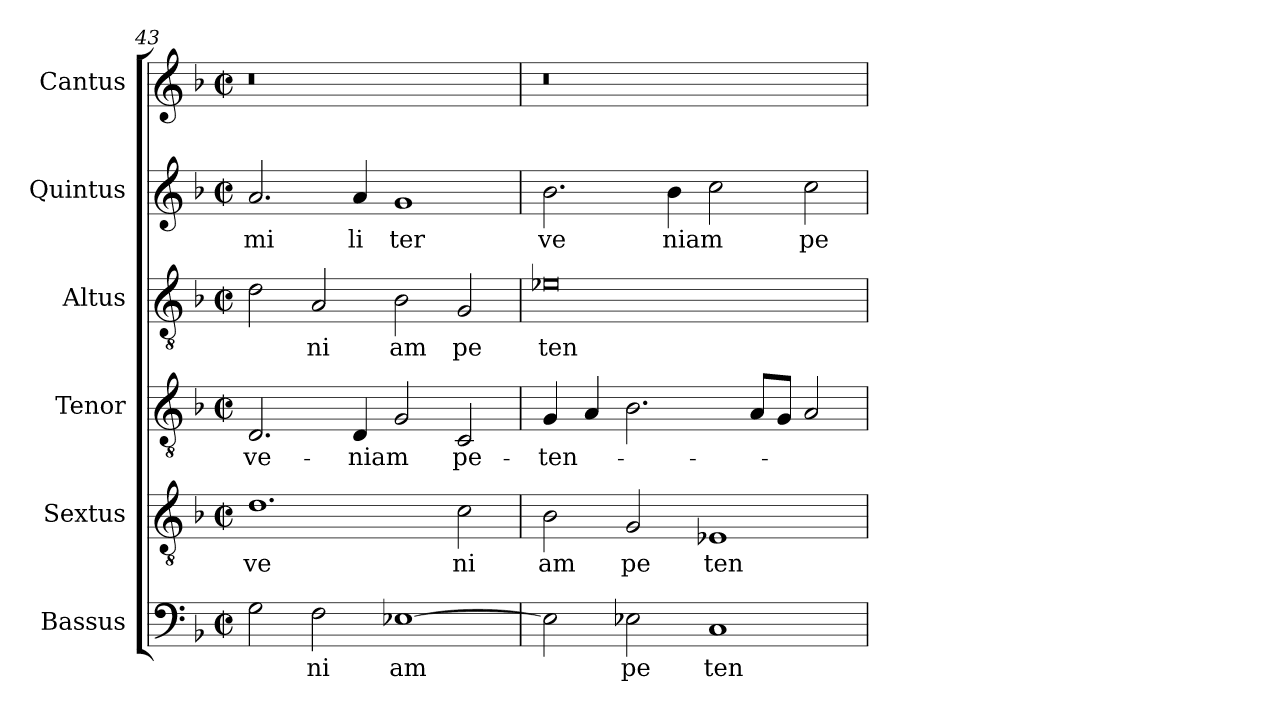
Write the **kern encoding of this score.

**kern	**text	**kern	**text	**kern	**text	**kern	**text	**kern	**text	**kern
*part6	*part6	*part5	*part5	*part4	*part4	*part3	*part3	*part2	*part2	*part1
*staff6	*staff6	*staff5	*staff5	*staff4	*staff4	*staff3	*staff3	*staff2	*staff2	*staff1
*I"Bassus	*	*I"Sextus	*	*I"Tenor	*	*I"Altus	*	*I"Quintus	*	*I"Cantus
!!LO:LB:g=z
*clefF4	*	*clefGv2	*	*clefGv2	*	*clefGv2	*	*clefG2	*	*clefG2
*k[b-]	*	*k[b-]	*	*k[b-]	*	*k[b-]	*	*k[b-]	*	*k[b-]
*F:	*	*F:	*	*F:	*	*F:	*	*F:	*	*F:
*M2/2	*	*M2/2	*	*M2/2	*	*M2/2	*	*M2/2	*	*M2/2
*met(c|)	*	*met(c|)	*	*met(c|)	*	*met(c|)	*	*met(c|)	*	*met(c|)
=43	=43	=43	=43	=43	=43	=43	=43	=43	=43	=43
!	!	!	!LO:LY:b:cj	!	!LO:LY:b:cj	!	!	!	!LO:LY:b:cj	!
2G\	.	1.d	ve	2.D/	ve-	2d\	.	2.a/	mi	0r
!	!LO:LY:b:cj	!	!	!	!	!	!LO:LY:b:cj	!	!	!
2F\	ni	.	.	.	.	2A/	ni	.	.	.
!	!	!	!	!	!LO:LY:b	!	!	!	!LO:LY:b:cj	!
.	.	.	.	4D/	-niam	.	.	4a/	li	.
!	!LO:LY:b:cj	!	!	!	!	!	!LO:LY:b:cj	!	!LO:LY:b:cj	!
[>1E-X	am	.	.	2G/	.	2B-\	am	1g	ter	.
!	!	!	!LO:LY:b:cj	!	!LO:LY:b:cj	!	!LO:LY:b:cj	!	!	!
.	.	2c\	ni	2C/	pe-	2G/	pe	.	.	.
=44	=44	=44	=44	=44	=44	=44	=44	=44	=44	=44
!	!	!	!LO:LY:b:cj	!	!LO:LY:b	!	!LO:LY:b:cj	!	!LO:LY:b:cj	!
2E-\]	.	2B-\	am	4G/	-ten-	0e-X	ten	2.b-\	ve	0r
.	.	.	.	4A/	.	.	.	.	.	.
!	!LO:LY:b:cj	!	!LO:LY:b:cj	!	!	!	!	!	!	!
2E-X\	pe	2G/	pe	2.B-\	.	.	.	.	.	.
!	!	!	!	!	!	!	!	!	!LO:LY:b	!
.	.	.	.	.	.	.	.	4b-\	niam	.
!	!LO:LY:b:cj	!	!LO:LY:b:cj	!	!	!	!	!	!	!
1C	ten	1E-X	ten	.	.	.	.	2cc\	.	.
.	.	.	.	8A/L	.	.	.	.	.	.
.	.	.	.	8G/J	.	.	.	.	.	.
!	!	!	!	!	!	!	!	!	!LO:LY:b:cj	!
.	.	.	.	2A/	.	.	.	2cc\	pe	.
=	=	=	=	=	=	=	=	=	=	=
*-	*-	*-	*-	*-	*-	*-	*-	*-	*-	*-
